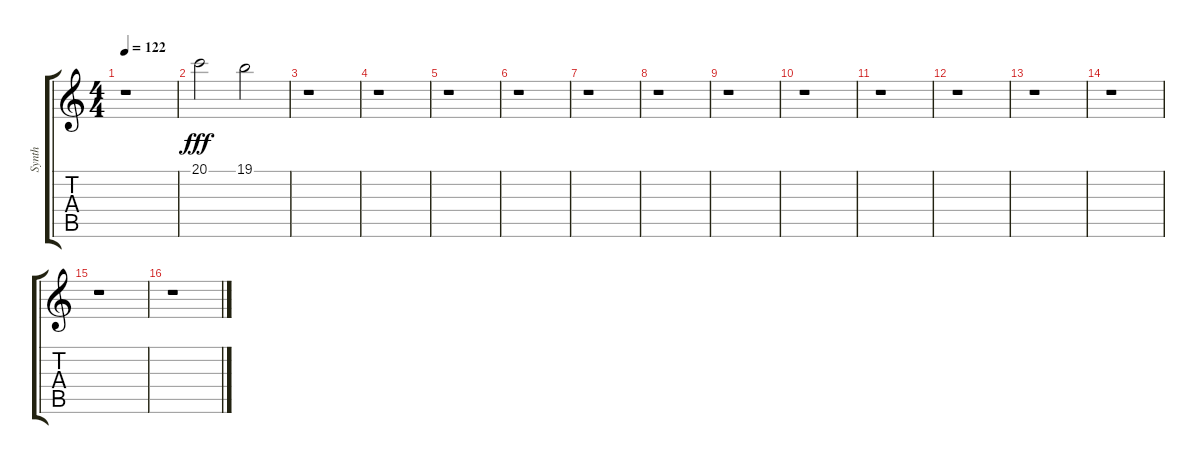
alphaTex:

\track ("Synth" "Synth") {instrument pad3polysynth}
\staff {score tabs}
\tuning (E4 B3 G3 D3 A2 E2) {hide}
\ts (4 4)
\tempo 122
\clef g2
\ks c
r.1{dy fff} |
20.1.2 19.1.2 |
r.1 |
r.1 |
r.1 |
r.1 |
r.1 |
r.1 |
r.1 |
r.1 |
r.1 |
r.1 |
r.1 |
r.1 |
r.1 |
r.1
